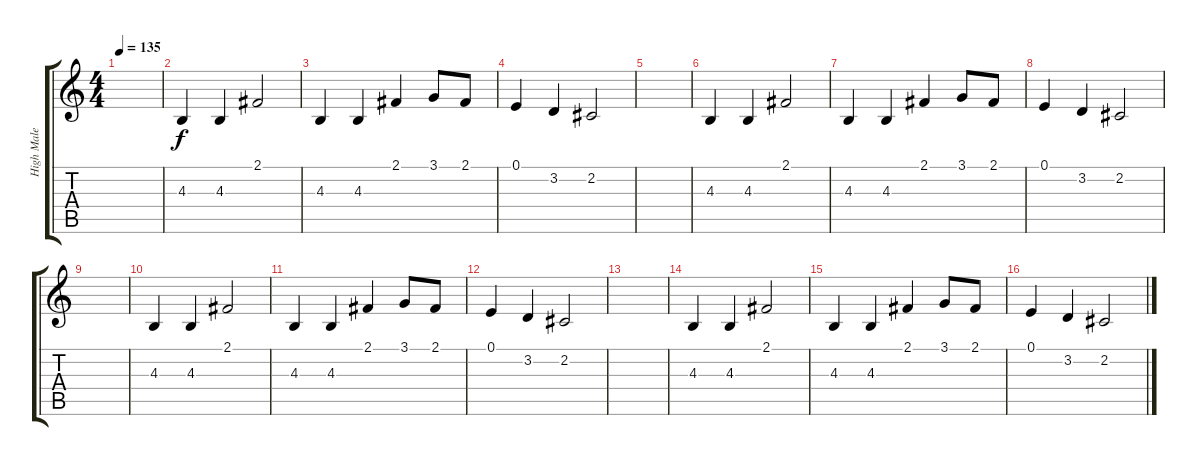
\track ("High Male voice " "High Male ") {instrument synthstrings1}
\staff {score tabs}
\tuning (E4 B3 G3 D3 A2 E2) {hide}
\ts (4 4)
\tempo 135
\clef g2
\ks c
|
4.3.4 4.3.4 2.1.2 |
4.3.4 4.3.4 2.1.4 3.1.8 2.1.8 |
0.1.4 3.2.4 2.2.2 |
|
4.3.4 4.3.4 2.1.2 |
4.3.4 4.3.4 2.1.4 3.1.8 2.1.8 |
0.1.4 3.2.4 2.2.2 |
|
4.3.4 4.3.4 2.1.2 |
4.3.4 4.3.4 2.1.4 3.1.8 2.1.8 |
0.1.4 3.2.4 2.2.2 |
|
4.3.4 4.3.4 2.1.2 |
4.3.4 4.3.4 2.1.4 3.1.8 2.1.8 |
0.1.4 3.2.4 2.2.2
